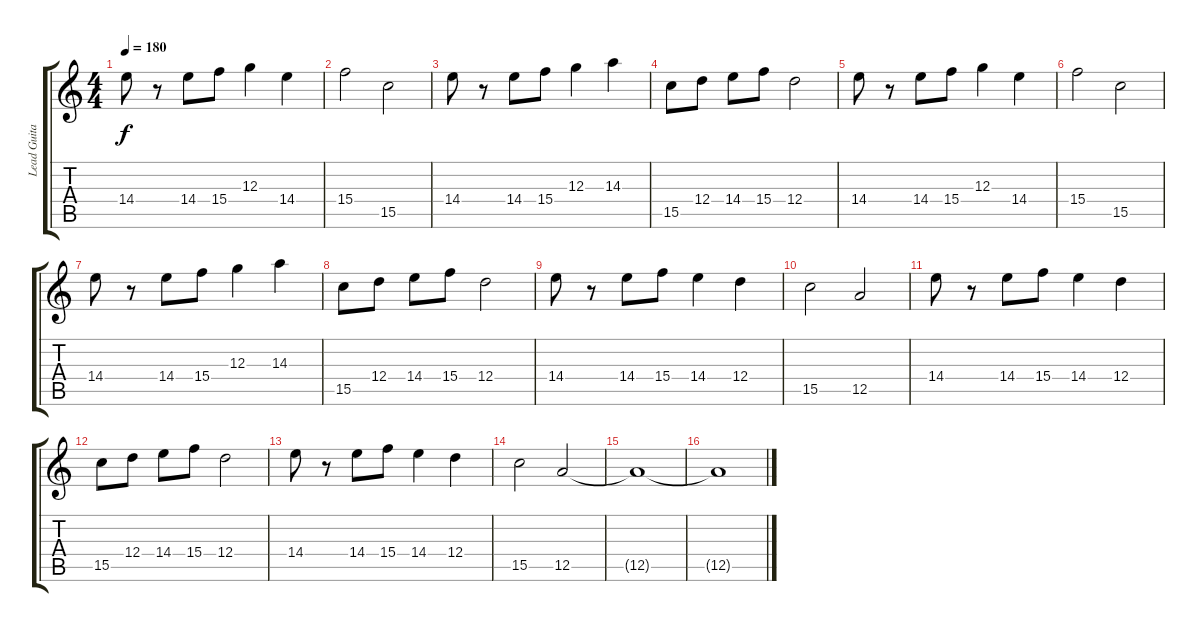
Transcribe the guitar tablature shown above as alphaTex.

\track ("Lead Guitar" "Lead Guita") {instrument distortionguitar}
\staff {score tabs}
\tuning (E4 B3 G3 D3 A2 E2) {hide}
\ts (4 4)
\tempo 180
\clef g2
\ks c
14.4.8{dy f} r.8 14.4.8 15.4.8 12.3.4 14.4.4 |
15.4.2 15.5.2 |
14.4.8 r.8 14.4.8 15.4.8 12.3.4 14.3.4 |
15.5.8 12.4.8 14.4.8 15.4.8 12.4.2 |
14.4.8 r.8 14.4.8 15.4.8 12.3.4 14.4.4 |
15.4.2 15.5.2 |
14.4.8 r.8 14.4.8 15.4.8 12.3.4 14.3.4 |
15.5.8 12.4.8 14.4.8 15.4.8 12.4.2 |
14.4.8 r.8 14.4.8 15.4.8 14.4.4 12.4.4 |
15.5.2 12.5.2 |
14.4.8 r.8 14.4.8 15.4.8 14.4.4 12.4.4 |
15.5.8 12.4.8 14.4.8 15.4.8 12.4.2 |
14.4.8 r.8 14.4.8 15.4.8 14.4.4 12.4.4 |
15.5.2 12.5.2 |
12.5{t}.1 |
12.5{t}.1
